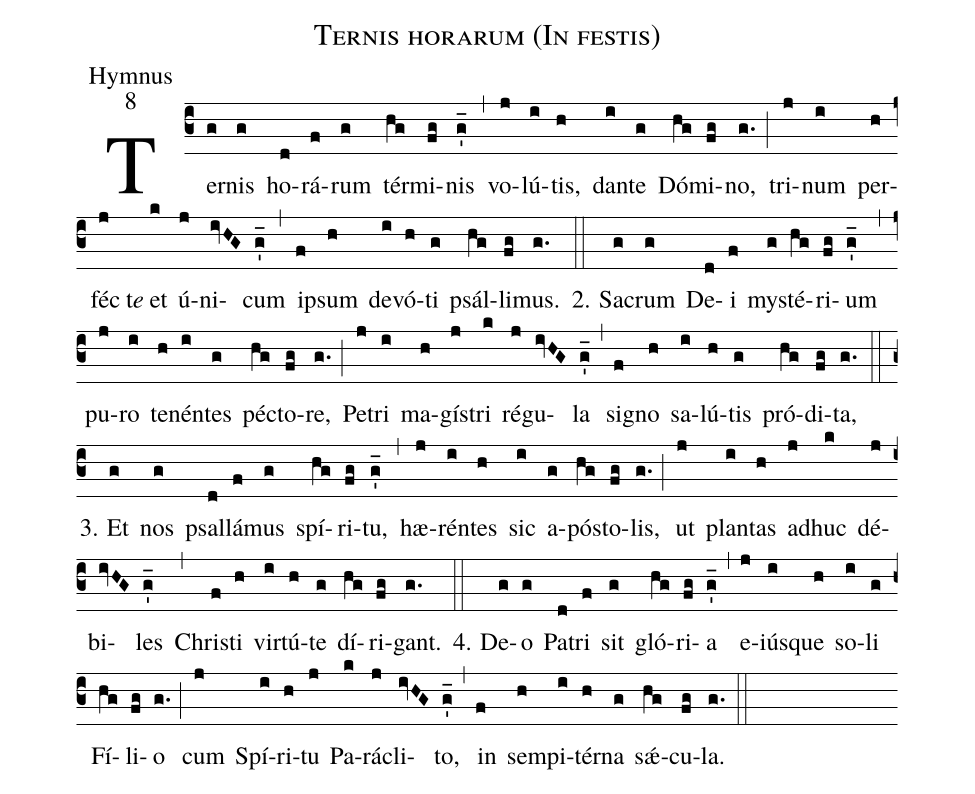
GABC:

name:Ternis horarum (In festis);
office-part:Hymnus;
mode:8;
%%
Ter(g)nis(g) ho(d)rá(f)rum(g) tér(hg)mi(fg)nis(g'_) (,)
vo(j)lú(i)tis,(h) dan(i)te(g) Dó(hg)mi(fg)no,(g.) (;)
tri(j)num(i) per(h)féc(j)t<i>e</i>() et(k) ú(j)ni(ivHG)cum(g'_) (,)
ip(f)sum(h) de(i)vó(h)ti(g) psál(hg)li(fg)mus.(g.) (::)
2. Sa(g)crum(g) De(d)i(f) mys(g)té(hg)ri(fg)um(g'_) (,)
pu(j)ro(i) te(h)nén(i)tes(g) péc(hg)to(fg)re,(g.) (;)
Pe(j)tri(i) ma(h)gís(j)tri(k) ré(j)gu(ivHG)la(g'_) (,)
si(f)gno(h) sa(i)lú(h)tis(g) pró(hg)di(fg)ta,(g.) (::)

3. Et(g) nos(g) psal(d)lá(f)mus(g) spí(hg)ri(fg)tu,(g'_) (,)
hæ(j)rén(i)tes(h) sic(i) a(g)pós(hg)to(fg)lis,(g.) (;)
ut(j) plan(i)tas(h) ad(j)huc(k) dé(j)bi(ivHG)les(g'_) (,)
Chris(f)ti(h) vir(i)tú(h)te(g) dí(hg)ri(fg)gant.(g.) (::)

4. De(g)o(g) Pa(d)tri(f) sit(g) gló(hg)ri(fg)a(g'_) (,)
e(j)iús(i)que(h) so(i)li(g) Fí(hg)li(fg)o(g.) (;)
cum(j) Spí(i)ri(h)tu(j) Pa(k)rá(j)cli(ivHG)to,(g'_) (,)
in(f) sem(h)pi(i)tér(h)na(g) sǽ(hg)cu(fg)la.(g.) (::)
